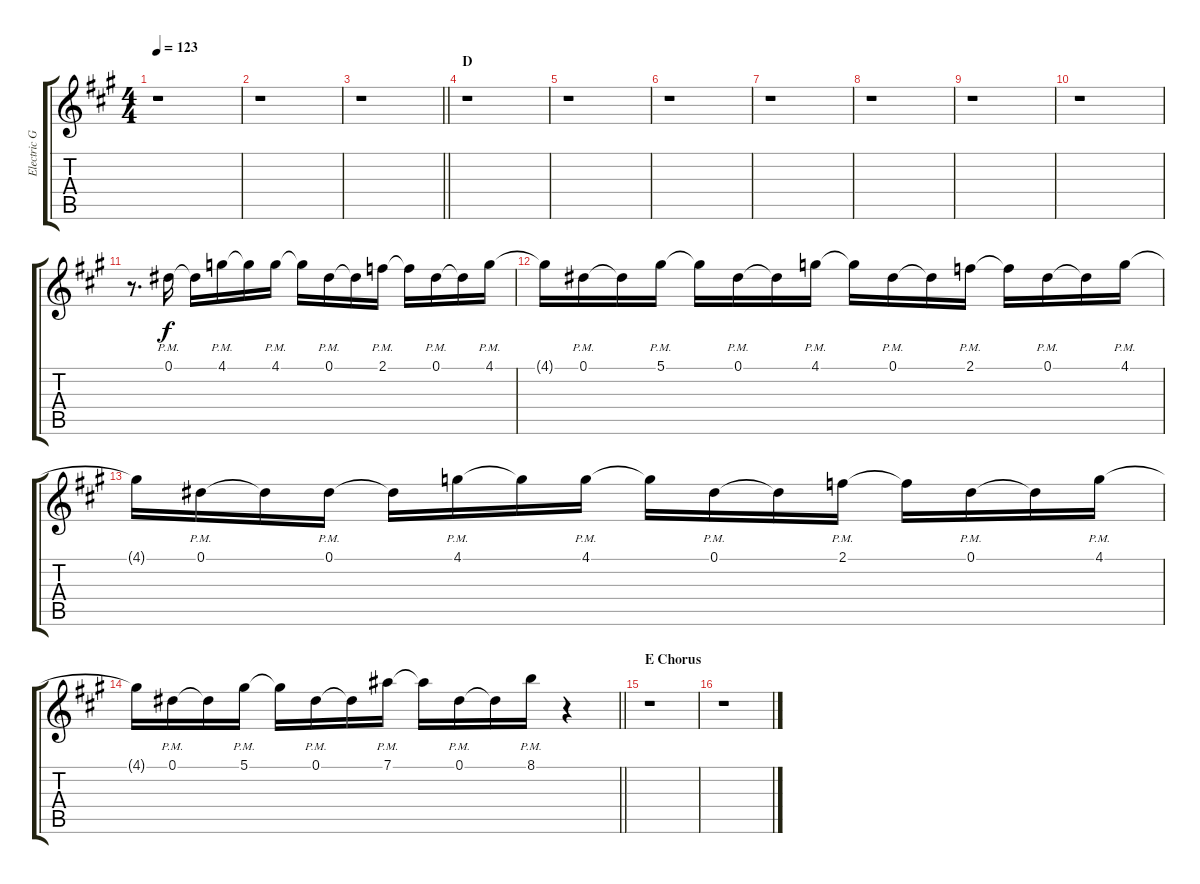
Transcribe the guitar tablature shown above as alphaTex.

\track ("Electric Guitar 1 (Delay) Do not play ! " "Electric G") {instrument overdrivenguitar}
\staff {score tabs}
\tuning (Eb4 Bb3 Gb3 Db3 Ab2 Eb2) {hide}
\ts (4 4)
\tempo 123
\clef g2
\ks a
r.1{dy f} |
r.1 |
\barLineRight lightlight
r.1 |
\section ("" "D")
r.1 |
r.1 |
r.1 |
r.1 |
r.1 |
r.1 |
r.1 |
r.8{d} 0.1{pm}.16 0.1{t}.16 4.1{pm}.16 4.1{t}.16 4.1{pm}.16 4.1{t}.16 0.1{pm}.16 0.1{t}.16 2.1{pm}.16 2.1{t}.16 0.1{pm}.16 0.1{t}.16 4.1{pm}.16 |
4.1{t}.16 0.1{pm}.16 0.1{t}.16 5.1{pm}.16 5.1{t}.16 0.1{pm}.16 0.1{t}.16 4.1{pm}.16 4.1{t}.16 0.1{pm}.16 0.1{t}.16 2.1{pm}.16 2.1{t}.16 0.1{pm}.16 0.1{t}.16 4.1{pm}.16 |
4.1{t}.16 0.1{pm}.16 0.1{t}.16 0.1{pm}.16 0.1{t}.16 4.1{pm}.16 4.1{t}.16 4.1{pm}.16 4.1{t}.16 0.1{pm}.16 0.1{t}.16 2.1{pm}.16 2.1{t}.16 0.1{pm}.16 0.1{t}.16 4.1{pm}.16 |
\barLineRight lightlight
4.1{t}.16 0.1{pm}.16 0.1{t}.16 5.1{pm}.16 5.1{t}.16 0.1{pm}.16 0.1{t}.16 7.1{pm}.16 7.1{t}.16 0.1{pm}.16 0.1{t}.16 8.1{pm}.16 r.4 |
\section ("" "E Chorus")
r.1 |
r.1
